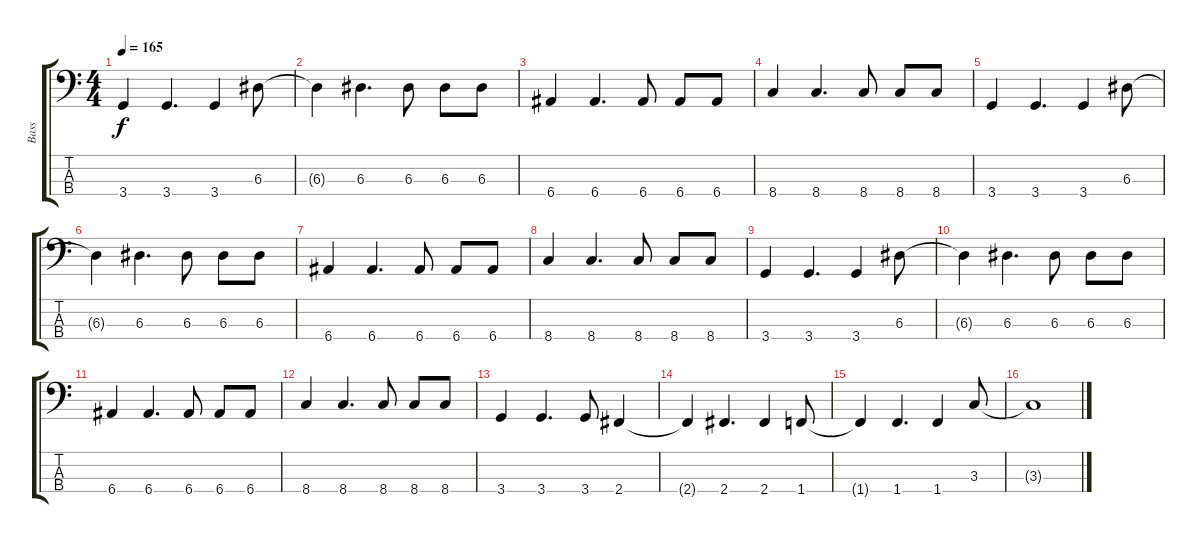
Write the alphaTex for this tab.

\track ("Bass" "Bass") {instrument electricbassfinger}
\staff {score tabs}
\tuning (G2 D2 A1 E1) {hide}
\ts (4 4)
\tempo 165
\clef f4
\ks c
3.4.4{dy f} 3.4.4{d} 3.4.4 6.3.8 |
6.3{t}.4 6.3.4{d} 6.3.8 6.3.8 6.3.8 |
6.4.4 6.4.4{d} 6.4.8 6.4.8 6.4.8 |
8.4.4 8.4.4{d} 8.4.8 8.4.8 8.4.8 |
3.4.4 3.4.4{d} 3.4.4 6.3.8 |
6.3{t}.4 6.3.4{d} 6.3.8 6.3.8 6.3.8 |
6.4.4 6.4.4{d} 6.4.8 6.4.8 6.4.8 |
8.4.4 8.4.4{d} 8.4.8 8.4.8 8.4.8 |
3.4.4 3.4.4{d} 3.4.4 6.3.8 |
6.3{t}.4 6.3.4{d} 6.3.8 6.3.8 6.3.8 |
6.4.4 6.4.4{d} 6.4.8 6.4.8 6.4.8 |
8.4.4 8.4.4{d} 8.4.8 8.4.8 8.4.8 |
3.4.4 3.4.4{d} 3.4.8 2.4.4 |
2.4{t}.4 2.4.4{d} 2.4.4 1.4.8 |
1.4{t}.4 1.4.4{d} 1.4.4 3.3.8 |
3.3{t}.1
